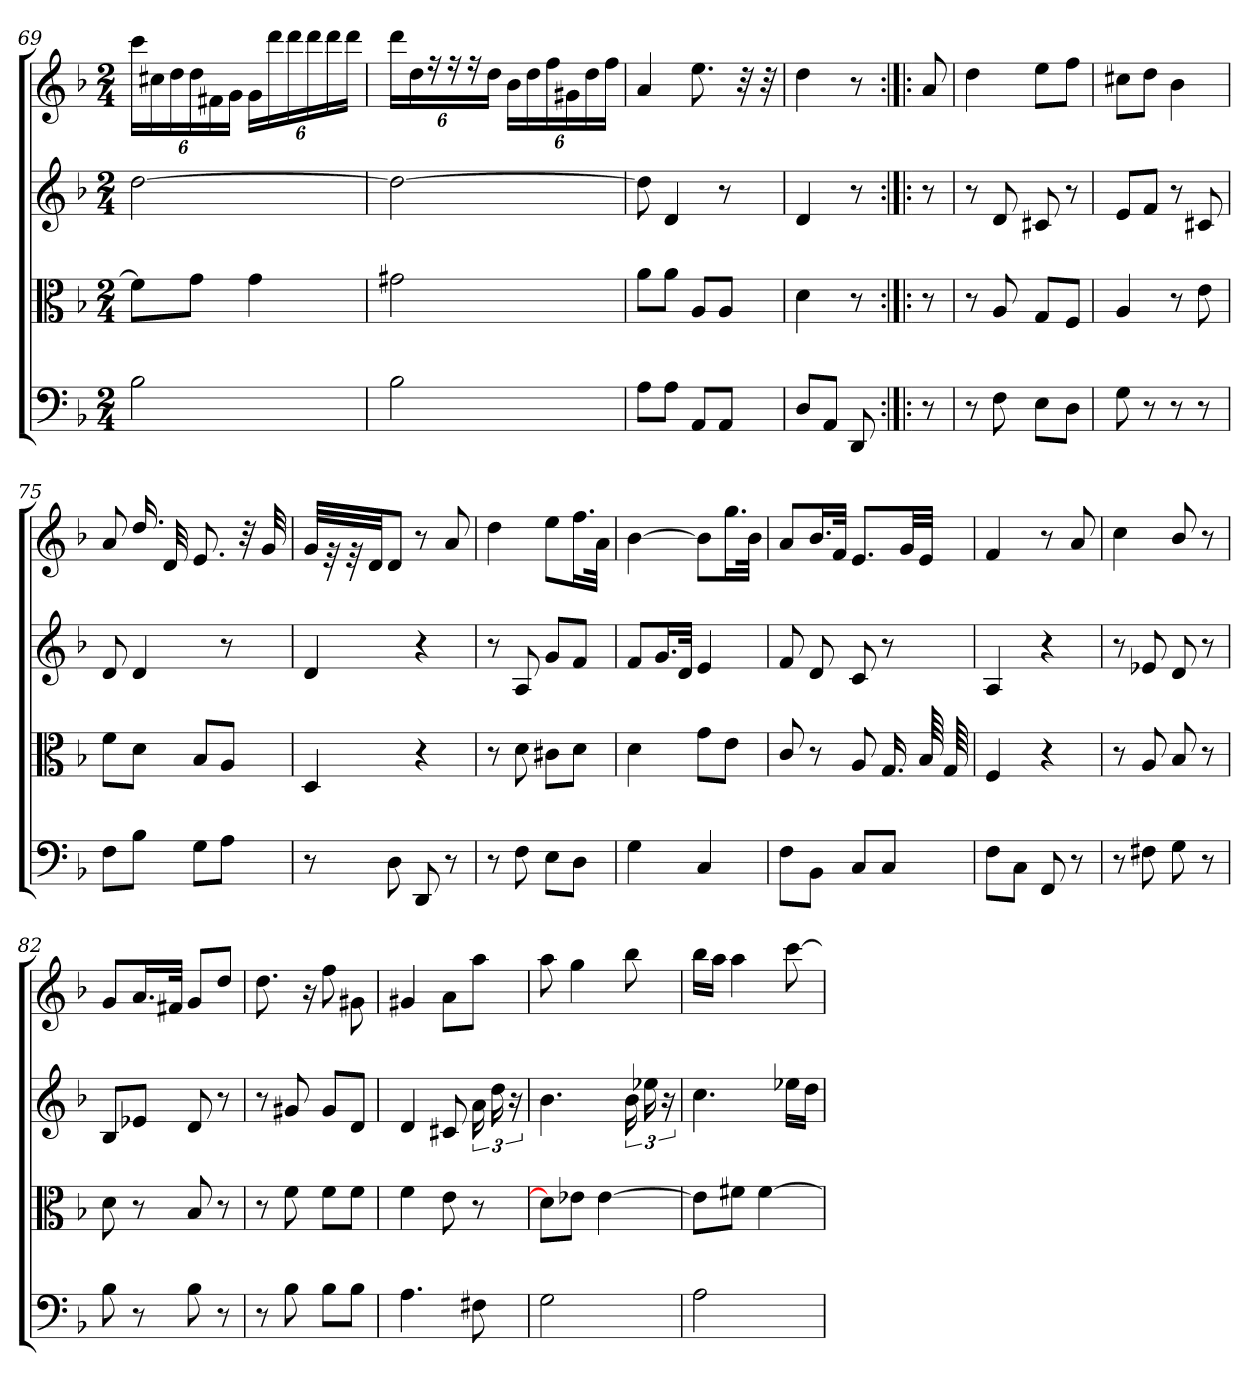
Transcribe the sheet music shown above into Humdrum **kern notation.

**kern	**kern	**kern	**kern
*part4	*part3	*part2	*part1
*staff4	*staff3	*staff2	*staff1
*clefF4	*clefC3	*clefG2	*clefG2
*k[b-]	*k[b-]	*k[b-]	*k[b-]
*d:	*d:	*d:	*d:
*M2/4	*M2/4	*M2/4	*M2/4
=69	=69	=69	=69
2B-\	8f#\L]	[2dd\	24ccc\LL
.	.	.	24cc#X\
.	.	.	24dd\
.	8g\J	.	24dd\
.	.	.	24f#X\
.	.	.	24g\JJ
.	4g\	.	24g\LL
.	.	.	24ddd\
.	.	.	24ddd\
.	.	.	24ddd\
.	.	.	24ddd\
.	.	.	24ddd\JJ
=70	=70	=70	=70
2B-\	2g#X\	2dd\_	24ddd\LL
.	.	.	24dd\
.	.	.	24r
.	.	.	24r
.	.	.	24r
.	.	.	24dd\JJ
.	.	.	24b-\LL
.	.	.	24dd\
.	.	.	24ff\
.	.	.	24g#X\
.	.	.	24dd\
.	.	.	24ff\JJ
=71	=71	=71	=71
8A\L	8a\L	8dd\]	4a/
8A\J	8a\J	4d/	.
8AA/L	8A/L	.	8.ee\
8AA/J	8A/J	8r	.
.	.	.	32r
.	.	.	32r
=72	=72	=72	=72
8D/L	4d\	4d/	4dd\
8AA/J	.	.	.
8DD/	8r	8r	8r
=:|!|:	=:|!|:	=:|!|:	=:|!|:
8r	8r	8r	8a/
=73	=73	=73	=73
8r	8r	8r	4dd\
8F\	8A/	8d/	.
8E\L	8G/L	8c#X/	8ee\L
8D\J	8F/J	8r	8ff\J
=74	=74	=74	=74
8G\	4A/	8e/L	8cc#X\L
8r	.	8f/J	8dd\J
8r	8r	8r	4b-\
8r	8e\	8c#X/	.
=75	=75	=75	=75
8F\L	8f\L	8d/	8a/
8B-\J	8d\J	4d/	16.dd/
.	.	.	32d/
8G\L	8B-/L	.	8.e/
8A\J	8A/J	8r	.
.	.	.	32r
.	.	.	32g/
=76	=76	=76	=76
8r	4D/	4d/	32g/LLL
.	.	.	32r
.	.	.	32r
.	.	.	32d/JJ
8D\	.	.	8d/J
8DD/	4r	4r	8r
8r	.	.	8a/
=77	=77	=77	=77
8r	8r	8r	4dd\
8F\	8d\	8A/	.
8E\L	8c#X\L	8g/L	8ee\L
8D\J	8d\J	8f/J	16.ff\L
.	.	.	32a\JJk
=78	=78	=78	=78
4G\	4d\	8f/L	[4b-\
.	.	16.g/L	.
.	.	32d/JJk	.
4C/	8g\L	4e/	8b-\L]
.	8e\J	.	16.gg\L
.	.	.	32b-\JJk
=79	=79	=79	=79
8F\L	8c/	8f/	8a/L
8BB-\J	8r	8d/	16.b-/L
.	.	.	32f/JJk
8C/L	8A/	8c/	8.e/L
8C/J	16.G/	8r	.
.	.	.	32g/LL
.	64B-/	.	32e/JJJ
.	64G/	.	.
=80	=80	=80	=80
8F\L	4F/	4A/	4f/
8C\J	.	.	.
8FF/	4r	4r	8r
8r	.	.	8a/
=81	=81	=81	=81
8r	8r	8r	4cc\
8F#X\	8A/	8e-X/	.
8G\	8B-/	8d/	8b-/
8r	8r	8r	8r
=82	=82	=82	=82
8B-\	8d\	8B-/L	8g/L
8r	8r	8e-X/J	16.a/L
.	.	.	32f#X/JJk
8B-\	8B-/	8d/	8g/L
8r	8r	8r	8dd/J
=83	=83	=83	=83
8r	8r	8r	8.dd\
8B-\	8f\	8g#X/	.
.	.	.	16r
8B-\L	8f\L	8g#/L	8ff\
8B-\J	8f\J	8d/J	8g#X\
=84	=84	=84	=84
4.A\	4f\	4d/	4g#X/
.	8e\	8c#X/	8a\L
8F#X\	8r	24a\	8aa\J
.	.	24dd\	.
.	.	24r	.
=85	=85	=85	=85
2G\	8d\L]	4.b-\	8aa\
.	8e-X\J	.	4gg\
.	[4e-\	.	.
.	.	24b-\	8bb-\
.	.	24ee-X\	.
.	.	24r	.
=86	=86	=86	=86
2A\	8e-\L]	4.cc\	16bb-\LL
.	.	.	16aa\JJ
.	8f#X\J	.	4aa\
.	[4f#\	.	.
.	.	16ee-X\LL	[8ccc\
.	.	16dd\JJ	.
=	=	=	=
*-	*-	*-	*-
